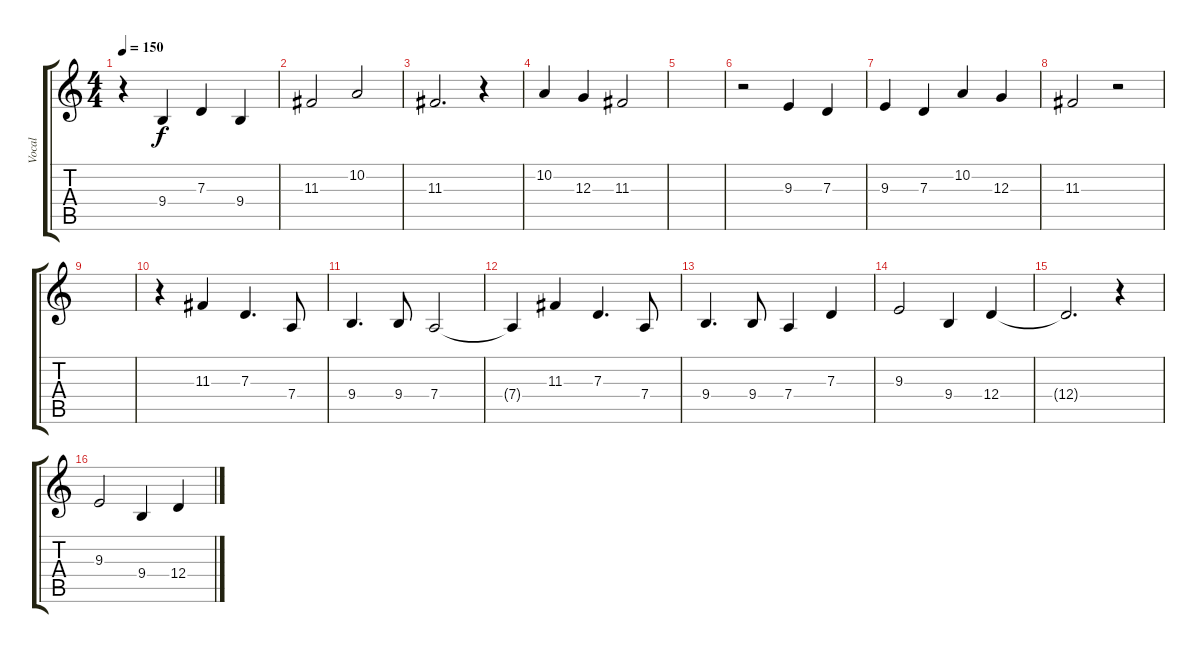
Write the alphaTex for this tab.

\track ("Vocal" "Vocal") {instrument lead2sawtooth}
\staff {score tabs}
\tuning (E4 B3 G3 D3 A2 E2) {hide}
\ts (4 4)
\tempo 150
\clef g2
\ks c
r.4{dy f} 9.4.4 7.3.4 9.4.4 |
11.3.2 10.2.2 |
11.3.2{d} r.4 |
10.2.4 12.3.4 11.3.2 |
|
r.2 9.3.4 7.3.4 |
9.3.4 7.3.4 10.2.4 12.3.4 |
11.3.2 r.2 |
|
r.4 11.3.4 7.3.4{d} 7.4.8 |
9.4.4{d} 9.4.8 7.4.2 |
7.4{t}.4 11.3.4 7.3.4{d} 7.4.8 |
9.4.4{d} 9.4.8 7.4.4 7.3.4 |
9.3.2 9.4.4 12.4.4 |
12.4{t}.2{d} r.4 |
9.3.2 9.4.4 12.4.4
